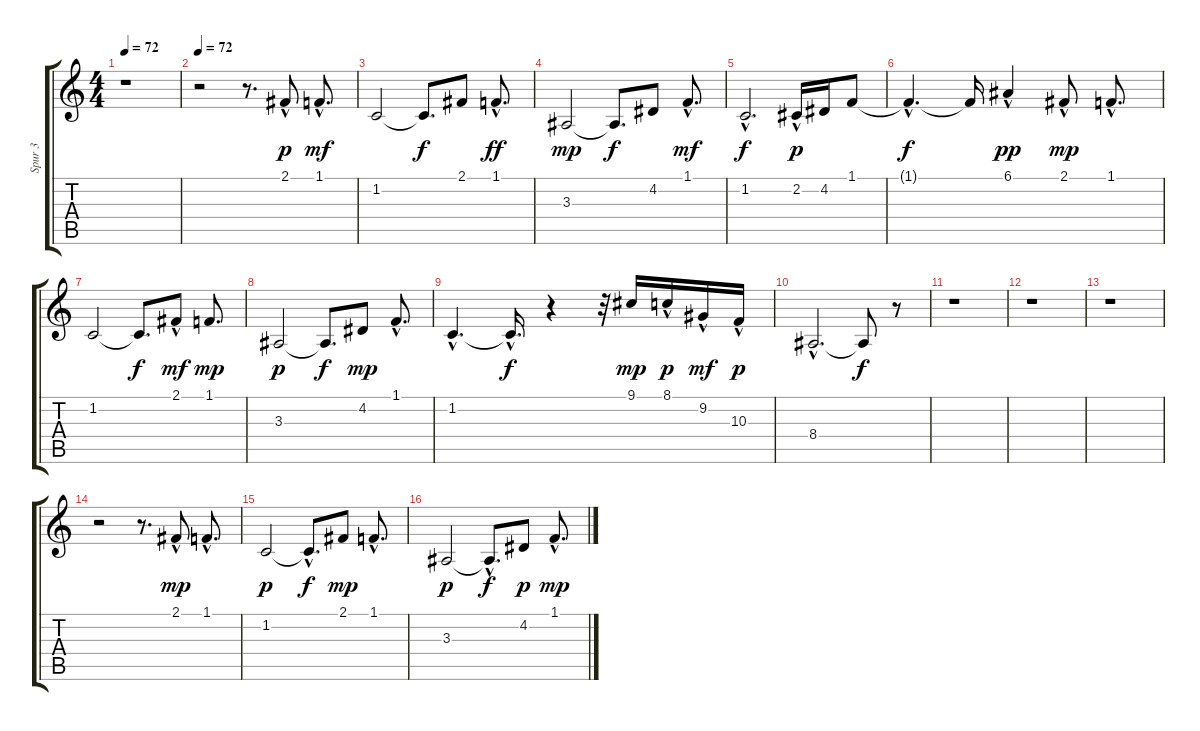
\track ("Spur 3" "Spur 3") {instrument acousticgrandpiano}
\staff {score tabs}
\tuning (E4 B3 G3 D3 A2 E2) {hide}
\ts (4 4)
\tempo 72
\clef g2
\ks c
r.1{dy p instrument acousticgrandpiano} |
\tempo 72
r.2 r.8{d} 2.1{hac}.8 1.1{hac}.8{d dy mf} |
1.2.2 1.2{t}.8{d dy f} 2.1.8 1.1{hac}.8{d dy ff} |
3.3.2{dy mp} 3.3{t}.8{d dy f} 4.2.8 1.1{hac}.8{d dy mf} |
1.2{hac}.2{d dy f} 2.2{hac}.16{dy p} 4.2.16 1.1.8 |
1.1{hac t}.4{d dy f} 1.1{t}.16 6.1{hac}.4{dy pp} 2.1{hac}.8{dy mp} 1.1{hac}.8{d} |
1.2.2 1.2{t}.8{d dy f} 2.1{hac}.8{dy mf} 1.1.8{d dy mp} |
3.3.2{dy p} 3.3{t}.8{d dy f} 4.2.8{dy mp} 1.1{hac}.8{d} |
1.2{hac}.4{d} 1.2{hac t}.16{d dy f} r.4 r.32 9.1.16{dy mp} 8.1{hac}.16{dy p} 9.2{hac}.16{dy mf} 10.3{hac}.16{dy p} |
8.4{hac}.2{d} 8.4{t}.8{dy f} r.8 |
r.1 |
r.1 |
r.1 |
r.2 r.8{d} 2.1{hac}.8{dy mp} 1.1{hac}.8{d} |
1.2.2{dy p} 1.2{hac t}.8{d dy f} 2.1.8{dy mp} 1.1{hac}.8{d} |
3.3.2{dy p} 3.3{hac t}.8{d dy f} 4.2.8{dy p} 1.1{hac}.8{d dy mp}
